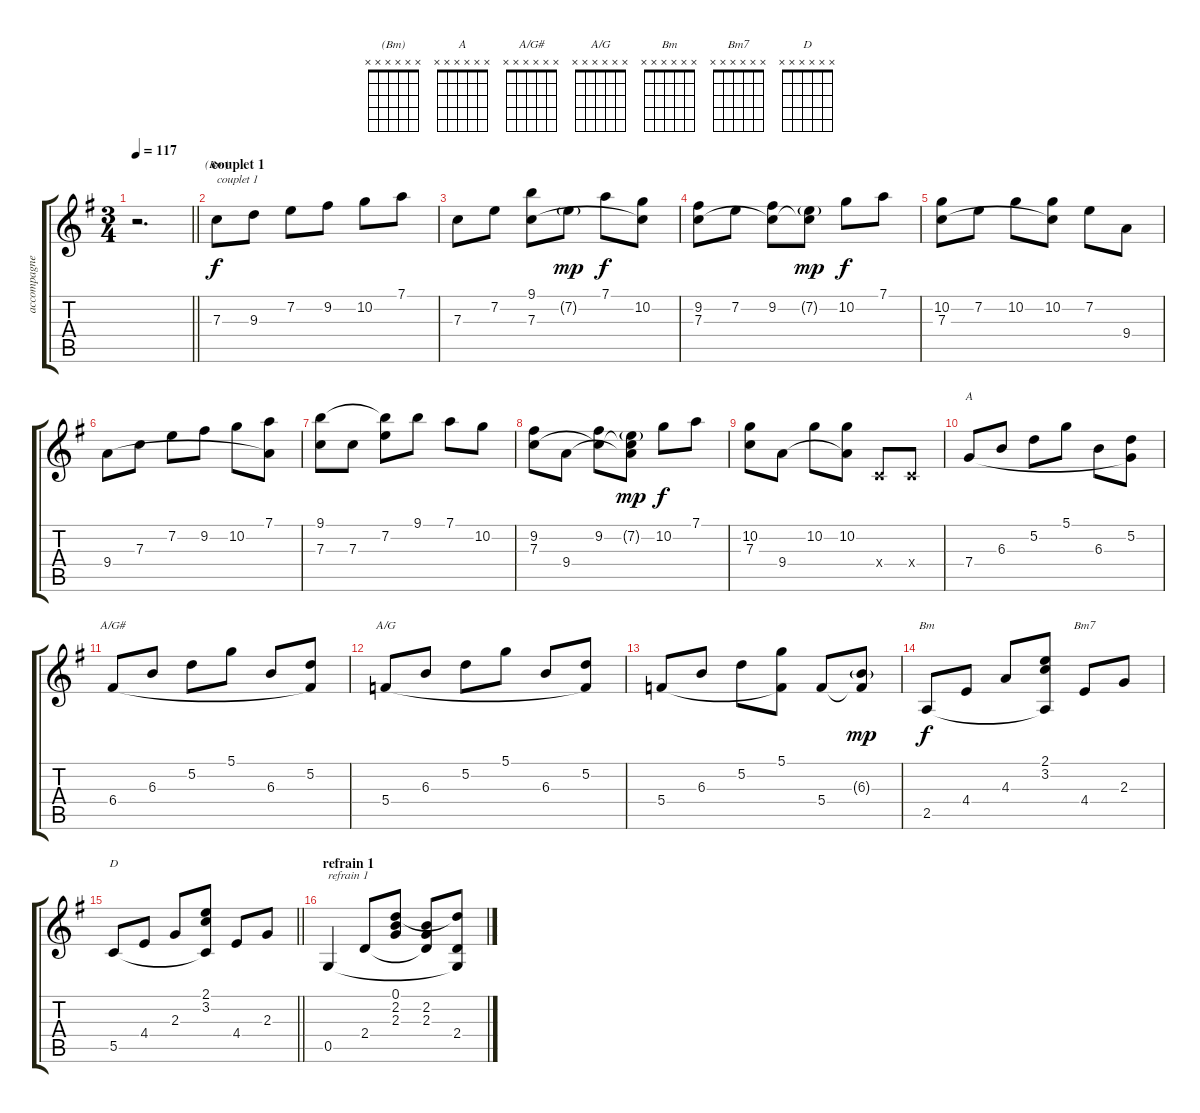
\track ("accompagnement" "accompagne") {instrument acousticguitarsteel}
\staff {score tabs}
\tuning (D4 A3 F3 C3 G2 D2) {hide}
\chord ("(Bm)" x x x x x x)
\chord ("A" x x x x x x)
\chord ("A/G#" x x x x x x)
\chord ("A/G" x x x x x x)
\chord ("Bm" x x x x x x)
\chord ("Bm7" x x x x x x)
\chord ("D" x x x x x x)
\ts (3 4)
\tempo 117
\clef g2
\barLineRight lightlight
\ks g
r.2{d dy f instrument acousticguitarsteel} |
\section ("" "couplet 1")
7.3.8{ch "(Bm)" txt "couplet 1"} 9.3.8 7.2.8 9.2.8 10.2.8 7.1.8 |
7.3.8 7.2.8 (9.1 7.3).8 7.2{g}.8{dy mp} 7.1.8{dy f} (10.2 7.3{t}).8 |
(9.2 7.3).8 7.2.8 (9.2 7.3{t}).8 (7.2{g} 7.3{t}).8{dy mp} 10.2.8{dy f} 7.1.8 |
(10.2 7.3).8 7.2.8 10.2.8 (10.2 7.3{t}).8 7.2.8 9.4.8 |
9.4.8 7.3.8 7.2.8 9.2.8 10.2.8 (7.1 9.4{t}).8 |
(9.1 7.3).8 7.3.8 (9.1{t} 7.2).8 9.1.8 7.1.8 10.2.8 |
(9.2 7.3).8 9.4.8 (9.2 7.3{t}).8 (7.2{g} 7.3{t} 9.4{t}).8{dy mp} 10.2.8{dy f} 7.1.8 |
(10.2 7.3).8 9.4.8 10.2.8 (10.2 9.4{t}).8 0.4{x}.8 0.4{x}.8 |
7.4.8{ch "A"} 6.3.8 5.2.8 5.1.8 6.3.8 (5.2 7.4{t}).8 |
6.4.8{ch "A/G#"} 6.3.8 5.2.8 5.1.8 6.3.8 (5.2 6.4{t}).8 |
5.4.8{ch "A/G"} 6.3.8 5.2.8 5.1.8 6.3.8 (5.2 5.4{t}).8 |
5.4.8 6.3.8 5.2.8 (5.1 5.4{t}).8 5.4.8 (6.3{g} 5.4{t}).8{dy mp} |
2.5.8{ch "Bm" dy f} 4.4.8 4.3.8 (2.1 3.2 2.5{t}).8 4.4.8{ch "Bm7"} 2.3.8 |
\barLineRight lightlight
5.5.8{ch "D"} 4.4.8 2.3.8 (2.1 3.2 5.5{t}).8 4.4.8 2.3.8 |
\section ("" "refrain 1")
0.5.4{txt "refrain 1"} 2.4.8 (0.1 2.2 2.3).8 (2.2 2.3 2.4{t}).8 (0.1{t} 2.4 0.5{t}).8
